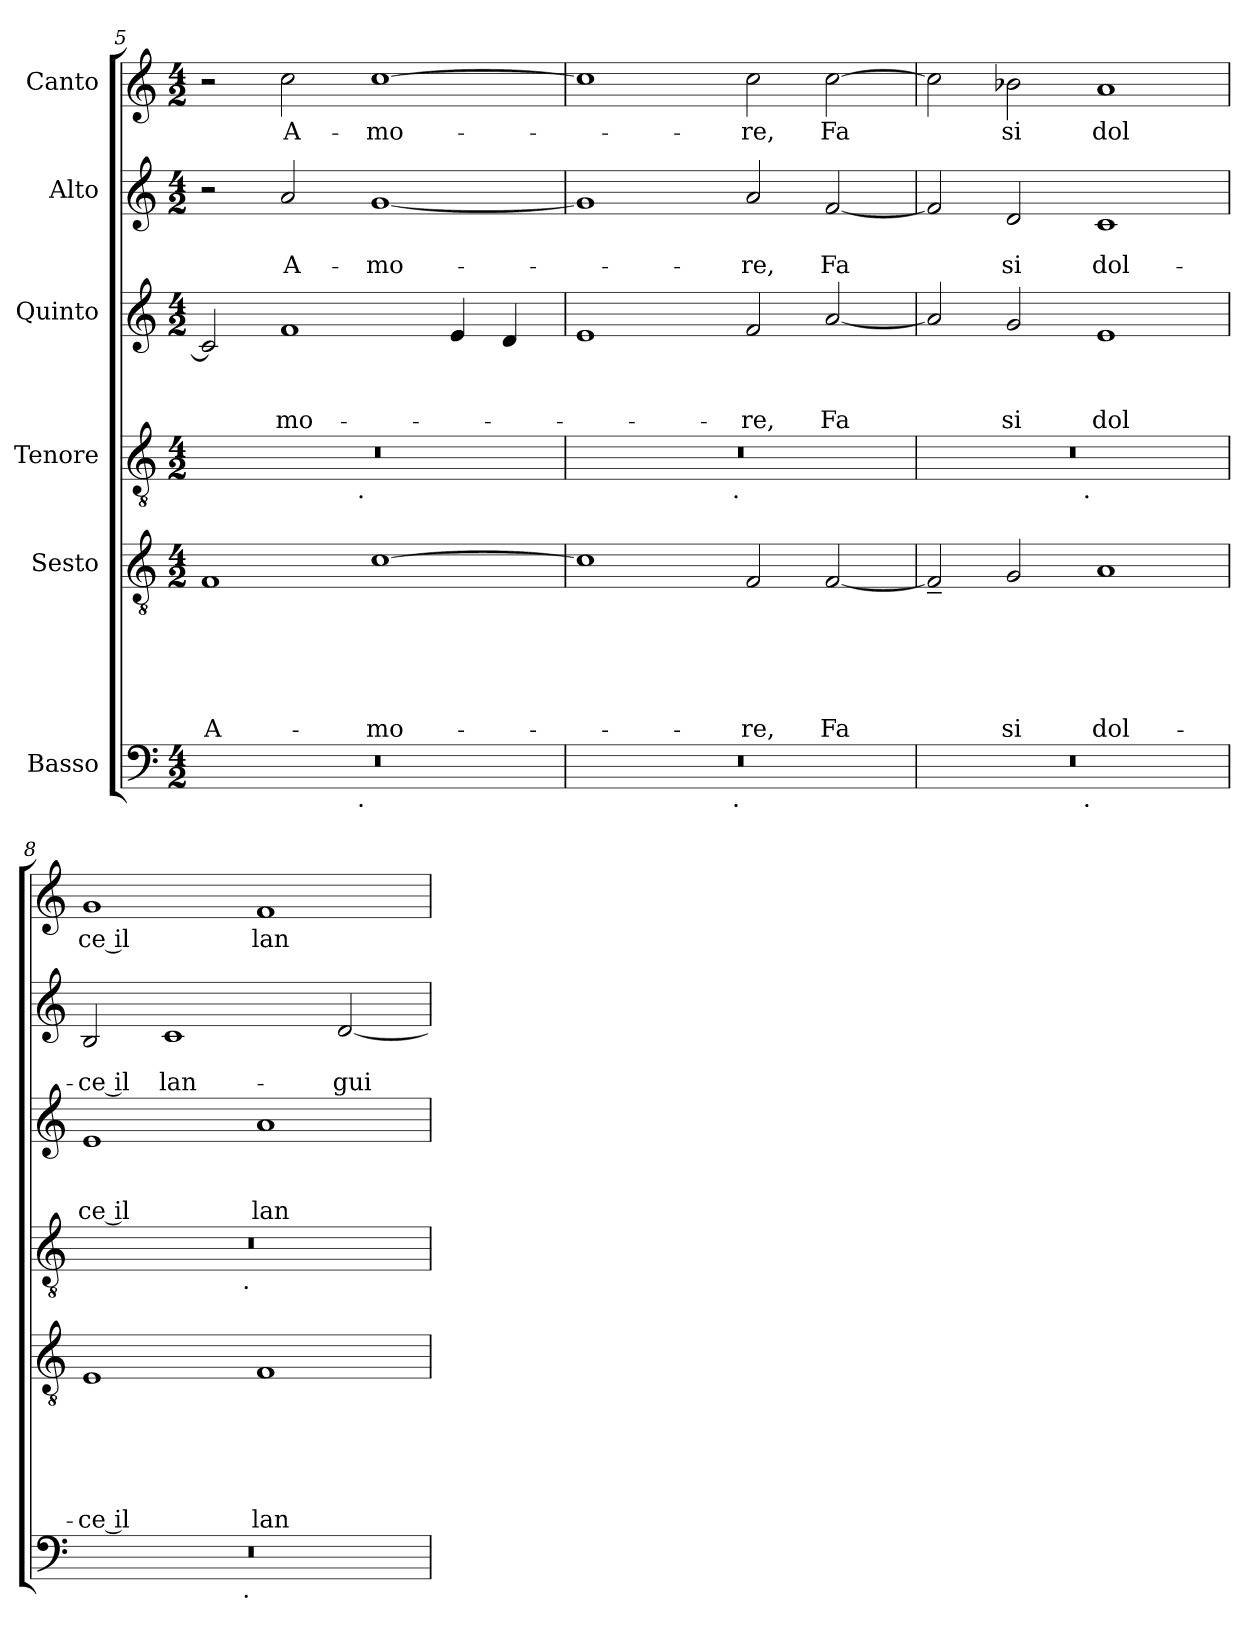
**kern	**kern	**text	**text	**text	**text	**text	**text	**kern	**kern	**text	**text	**text	**kern	**text	**text	**kern	**text
*part6	*part5	*part5	*part5	*part5	*part5	*part5	*part5	*part4	*part3	*part3	*part3	*part3	*part2	*part2	*part2	*part1	*part1
*staff6	*staff5	*staff5	*staff5	*staff5	*staff5	*staff5	*staff5	*staff4	*staff3	*staff3	*staff3	*staff3	*staff2	*staff2	*staff2	*staff1	*staff1
*I"Basso	*I"Sesto	*	*	*	*	*	*	*I"Tenore	*I"Quinto	*	*	*	*I"Alto	*	*	*I"Canto	*
*clefF4	*clefGv2	*	*	*	*	*	*	*clefGv2	*clefG2	*	*	*	*clefG2	*	*	*clefG2	*
*k[]	*k[]	*	*	*	*	*	*	*k[]	*k[]	*	*	*	*k[]	*	*	*k[]	*
*C:	*C:	*	*	*	*	*	*	*C:	*C:	*	*	*	*C:	*	*	*C:	*
*M4/2	*M4/2	*	*	*	*	*	*	*M4/2	*M4/2	*	*	*	*M4/2	*	*	*M4/2	*
=5	=5	=5	=5	=5	=5	=5	=5	=5	=5	=5	=5	=5	=5	=5	=5	=5	=5
!	!	!	!	!	!	!	!LO:LY:b	!	!	!	!	!	!	!	!	!	!
*^	*	*	*	*	*	*	*	*^	*	*	*	*	*	*	*	*	*
0r	2ryy	1F	.	.	.	.	.	A-	0r	2ryy	2c/]	.	.	.	2r	.	.	2r	.
!	!	!	!	!	!	!	!	!	!	!	!	!	!	!LO:LY:b	!	!	!LO:LY:b	!	!LO:LY:b
.	4...ryy	.	.	.	.	.	.	.	.	4...ryy	1f	.	.	-mo-	2a/	.	A-	2cc\	A-
!	!	!	!	!	!	!	!	!	!	!LO:TX:b:t=.	!	!	!	!	!	!	!	!	!
!	!LO:TX:b:t=.	!	!	!	!	!	!	!	!	!	!	!	!	!	!	!	!	!	!
.	1ryy	.	.	.	.	.	.	.	.	1ryy	.	.	.	.	.	.	.	.	.
!	!	!	!	!	!	!	!	!LO:LY:b	!	!	!	!	!	!	!	!	!LO:LY:b	!	!LO:LY:b
.	.	[>1c	.	.	.	.	.	-mo-	.	.	.	.	.	.	[<1g	.	-mo-	[>1cc	-mo-
.	.	.	.	.	.	.	.	.	.	.	4e/	.	.	.	.	.	.	.	.
.	.	.	.	.	.	.	.	.	.	.	4d/	.	.	.	.	.	.	.	.
.	32ryy	.	.	.	.	.	.	.	.	32ryy	.	.	.	.	.	.	.	.	.
=6	=6	=6	=6	=6	=6	=6	=6	=6	=6	=6	=6	=6	=6	=6	=6	=6	=6	=6	=6
0r	2ryy	1c]	.	.	.	.	.	.	0r	2ryy	1e	.	.	.	1g]	.	.	1cc]	.
.	4...ryy	.	.	.	.	.	.	.	.	4...ryy	.	.	.	.	.	.	.	.	.
!	!	!	!	!	!	!	!	!	!	!LO:TX:b:t=.	!	!	!	!	!	!	!	!	!
!	!LO:TX:b:t=.	!	!	!	!	!	!	!	!	!	!	!	!	!	!	!	!	!	!
.	1ryy	.	.	.	.	.	.	.	.	1ryy	.	.	.	.	.	.	.	.	.
!	!	!	!	!	!	!	!	!LO:LY:b	!	!	!	!	!	!LO:LY:b	!	!	!LO:LY:b	!	!LO:LY:b
.	.	2F/	.	.	.	.	.	-re,	.	.	2f/	.	.	-re,	2a/	.	-re,	2cc\	-re,
!	!	!	!	!	!	!	!	!LO:LY:b	!	!	!	!	!	!LO:LY:b	!	!	!LO:LY:b	!	!LO:LY:b
.	.	[<2F/	.	.	.	.	.	Fa	.	.	[<2a/	.	.	Fa	[<2f/	.	Fa	[<2cc\	Fa
.	32ryy	.	.	.	.	.	.	.	.	32ryy	.	.	.	.	.	.	.	.	.
!!LO:PB:g=z
=7	=7	=7	=7	=7	=7	=7	=7	=7	=7	=7	=7	=7	=7	=7	=7	=7	=7	=7	=7
0r	2ryy	2F~</]	.	.	.	.	.	.	0r	2ryy	2a/]	.	.	.	2f/]	.	.	2cc\]	.
!	!	!	!	!	!	!	!	!LO:LY:b	!	!	!	!	!	!LO:LY:b	!	!	!LO:LY:b	!	!LO:LY:b
.	4...ryy	2G/	.	.	.	.	.	si	.	4...ryy	2g/	.	.	si	2d/	.	si	2b-X\	si
!	!	!	!	!	!	!	!	!	!	!LO:TX:b:t=.	!	!	!	!	!	!	!	!	!
!	!LO:TX:b:t=.	!	!	!	!	!	!	!	!	!	!	!	!	!	!	!	!	!	!
.	1ryy	.	.	.	.	.	.	.	.	1ryy	.	.	.	.	.	.	.	.	.
!	!	!	!	!	!	!	!	!LO:LY:b	!	!	!	!	!	!LO:LY:b	!	!	!LO:LY:b	!	!LO:LY:b
.	.	1A	.	.	.	.	.	dol-	.	.	1e	.	.	dol	1c	.	dol-	1a	dol
.	32ryy	.	.	.	.	.	.	.	.	32ryy	.	.	.	.	.	.	.	.	.
=8	=8	=8	=8	=8	=8	=8	=8	=8	=8	=8	=8	=8	=8	=8	=8	=8	=8	=8	=8
!	!	!	!	!	!	!	!	!LO:LY:b:rj	!	!	!	!	!	!LO:LY:b:rj	!	!	!LO:LY:b:rj	!	!LO:LY:b:rj
0r	2ryy	1E	.	.	.	.	.	-ce il	0r	2ryy	1e	.	.	ce il	2B/	.	-ce il	1g	ce il
!	!	!	!	!	!	!	!	!	!	!	!	!	!	!	!	!	!LO:LY:b	!	!
.	4...ryy	.	.	.	.	.	.	.	.	4...ryy	.	.	.	.	1c	.	lan-	.	.
!	!	!	!	!	!	!	!	!	!	!LO:TX:b:t=.	!	!	!	!	!	!	!	!	!
!	!LO:TX:b:t=.	!	!	!	!	!	!	!	!	!	!	!	!	!	!	!	!	!	!
.	1ryy	.	.	.	.	.	.	.	.	1ryy	.	.	.	.	.	.	.	.	.
!	!	!	!	!	!	!	!	!LO:LY:b	!	!	!	!	!	!LO:LY:b	!	!	!	!	!LO:LY:b
.	.	1F	.	.	.	.	.	lan-	.	.	1a	.	.	lan	.	.	.	1f	lan
!	!	!	!	!	!	!	!	!	!	!	!	!	!	!	!	!	!LO:LY:b	!	!
.	.	.	.	.	.	.	.	.	.	.	.	.	.	.	[<2d/	.	-gui-	.	.
.	32ryy	.	.	.	.	.	.	.	.	32ryy	.	.	.	.	.	.	.	.	.
*v	*v	*	*	*	*	*	*	*	*v	*v	*	*	*	*	*	*	*	*	*
=	=	=	=	=	=	=	=	=	=	=	=	=	=	=	=	=	=
*-	*-	*-	*-	*-	*-	*-	*-	*-	*-	*-	*-	*-	*-	*-	*-	*-	*-
